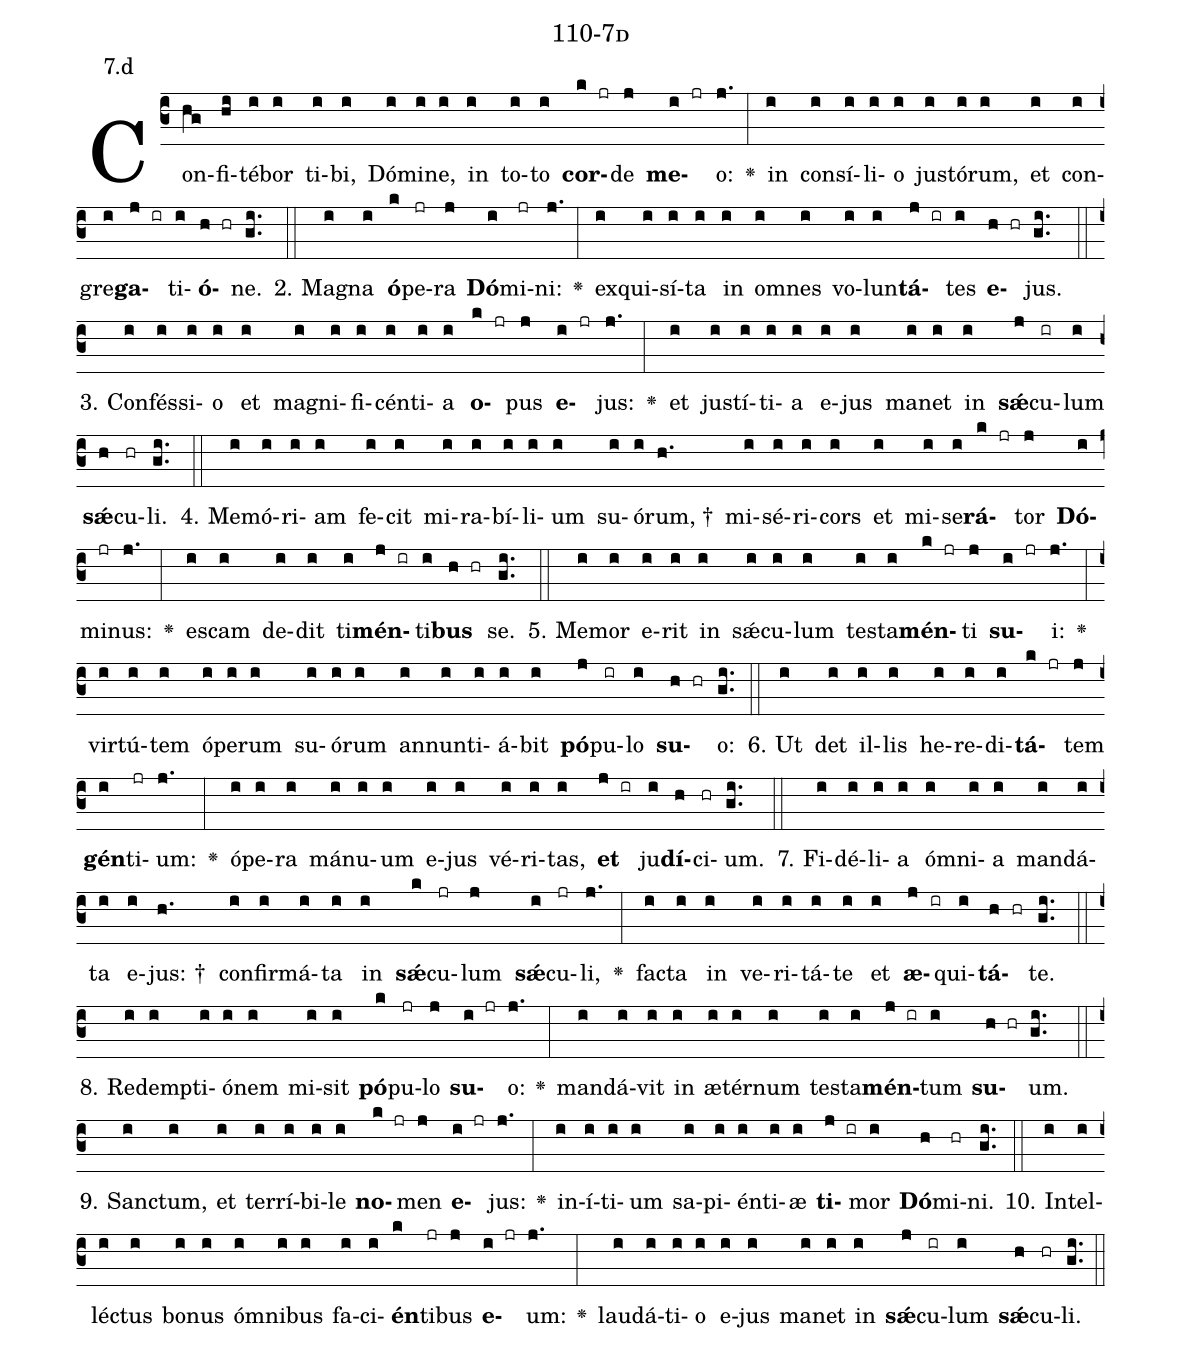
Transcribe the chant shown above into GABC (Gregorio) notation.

name: 110-7d;
annotation: 7.d;
%%
(c3)Con(hg)fi(hi)té(i)bor(i) ti(i)bi,(i) Dó(i)mi(i)ne,(i) in(i) to(i)to(i) <b>cor</b>(k jr)de(j) <b>me</b>(i jr)o:(j.) <v>\greheightstar</v>(:) in(i) con(i)sí(i)li(i)o(i) jus(i)tó(i)rum,(i) et(i) con(i)gre(i)<b>ga</b>(j ir)ti(i)<b>ó</b>(h hr)ne.(gi..) (::)
2. Ma(i)gna(i) <b>ó</b>(k)pe(jr)ra(j) <b>Dó</b>(i)mi(jr)ni:(j.) <v>\greheightstar</v>(:) ex(i)qui(i)sí(i)ta(i) in(i) om(i)nes(i) vo(i)lun(i)<b>tá</b>(j ir)tes(i) <b>e</b>(h hr)jus.(gi..) (::)
3. Con(i)fés(i)si(i)o(i) et(i) ma(i)gni(i)fi(i)cén(i)ti(i)a(i) <b>o</b>(k jr)pus(j) <b>e</b>(i jr)jus:(j.) <v>\greheightstar</v>(:) et(i) jus(i)tí(i)ti(i)a(i) e(i)jus(i) ma(i)net(i) in(i) <b>sǽ</b>(j)cu(ir)lum(i) <b>sǽ</b>(h)cu(hr)li.(gi..) (::)
4. Me(i)mó(i)ri(i)am(i) fe(i)cit(i) mi(i)ra(i)bí(i)li(i)um(i) su(i)ó(i)rum, †(h.) mi(i)sé(i)ri(i)cors(i) et(i) mi(i)se(i)<b>rá</b>(k jr)tor(j) <b>Dó</b>(i)mi(jr)nus:(j.) <v>\greheightstar</v>(:) es(i)cam(i) de(i)dit(i) ti(i)<b>mén</b>(j ir)ti(i)<b>bus</b>(h hr) se.(gi..) (::)
5. Me(i)mor(i) e(i)rit(i) in(i) sǽ(i)cu(i)lum(i) tes(i)ta(i)<b>mén</b>(k jr)ti(j) <b>su</b>(i jr)i:(j.) <v>\greheightstar</v>(:) vir(i)tú(i)tem(i) ó(i)pe(i)rum(i) su(i)ó(i)rum(i) an(i)nun(i)ti(i)á(i)bit(i) <b>pó</b>(j)pu(ir)lo(i) <b>su</b>(h hr)o:(gi..) (::)
6. Ut(i) det(i) il(i)lis(i) he(i)re(i)di(i)<b>tá</b>(k jr)tem(j) <b>gén</b>(i)ti(jr)um:(j.) <v>\greheightstar</v>(:) ó(i)pe(i)ra(i) má(i)nu(i)um(i) e(i)jus(i) vé(i)ri(i)tas,(i) <b>et</b>(j ir) ju(i)<b>dí</b>(h)ci(hr)um.(gi..) (::)
7. Fi(i)dé(i)li(i)a(i) óm(i)ni(i)a(i) man(i)dá(i)ta(i) e(i)jus: †(h.) con(i)fir(i)má(i)ta(i) in(i) <b>sǽ</b>(k)cu(jr)lum(j) <b>sǽ</b>(i)cu(jr)li,(j.) <v>\greheightstar</v>(:) fac(i)ta(i) in(i) ve(i)ri(i)tá(i)te(i) et(i) <b>æ</b>(j ir)qui(i)<b>tá</b>(h hr)te.(gi..) (::)
8. Red(i)emp(i)ti(i)ó(i)nem(i) mi(i)sit(i) <b>pó</b>(k)pu(jr)lo(j) <b>su</b>(i jr)o:(j.) <v>\greheightstar</v>(:) man(i)dá(i)vit(i) in(i) æ(i)tér(i)num(i) tes(i)ta(i)<b>mén</b>(j ir)tum(i) <b>su</b>(h hr)um.(gi..) (::)
9. Sanc(i)tum,(i) et(i) ter(i)rí(i)bi(i)le(i) <b>no</b>(k jr)men(j) <b>e</b>(i jr)jus:(j.) <v>\greheightstar</v>(:) in(i)í(i)ti(i)um(i) sa(i)pi(i)én(i)ti(i)æ(i) <b>ti</b>(j ir)mor(i) <b>Dó</b>(h)mi(hr)ni.(gi..) (::)
10. In(i)tel(i)léc(i)tus(i) bo(i)nus(i) óm(i)ni(i)bus(i) fa(i)ci(i)<b>én</b>(k)ti(jr)bus(j) <b>e</b>(i jr)um:(j.) <v>\greheightstar</v>(:) lau(i)dá(i)ti(i)o(i) e(i)jus(i) ma(i)net(i) in(i) <b>sǽ</b>(j)cu(ir)lum(i) <b>sǽ</b>(h)cu(hr)li.(gi..) (::)
